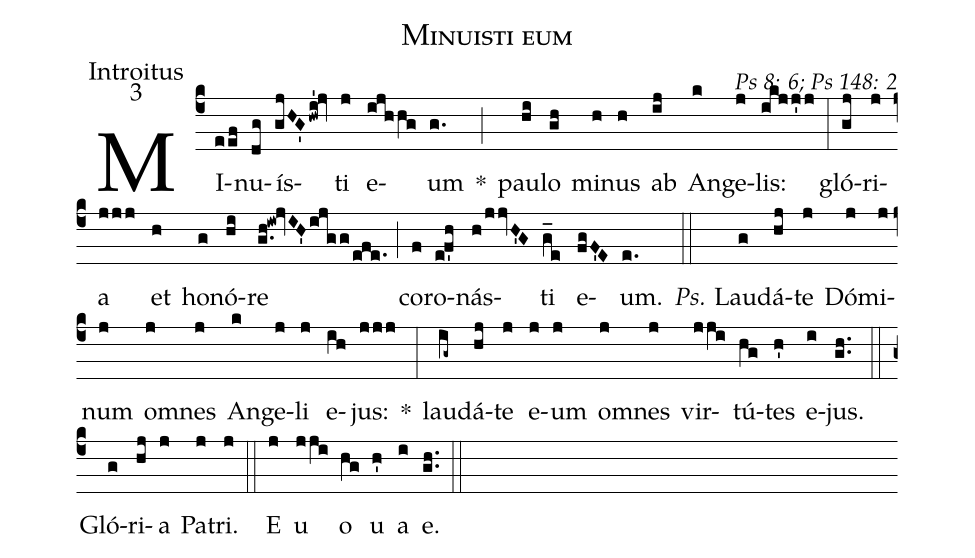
name: Minuisti eum;
office-part: Introitus;
mode: 3;
commentary: Ps 8: 6; Ps 148: 2;
%%
(c4) MI(eef)nu(dg)ís(gjHG'hwi'!jv)ti(j) e(ijhhg)um(g.) *(;) pau(hi)lo(gh) mi(h)nus(h) ab(ij) An(k)ge(j)lis:(ikjj'j) (:)
gló(gj)ri(j)a(jjj) et(h) ho(g)nó(hi)re(g.h!iw!jvIH'ijgg/efe.) (;) co(f)ro(ef'h)nás(h/jjvH'G)ti(g_e) e(fgF'E)um.(e.) (::)
<i>Ps.</i> Lau(g)dá(hj)te(j) Dó(j)mi(j)num(j) om(j)nes(j) An(k)ge(j)li(j) e(ih)jus:(jjj) *(:)
lau(ig~)dá(hj)te(j) e(j)um(j) om(j)nes(j) vir(jji)tú(hg)tes(h') e(i)jus.(gh..) (::)
Gló(g)ri(hj)a(j) Pa(j)tri.(j) (::)
<eu>E(j) u(jji) o(hg) u(h') a(i) e.</eu>(gh..) (::)
